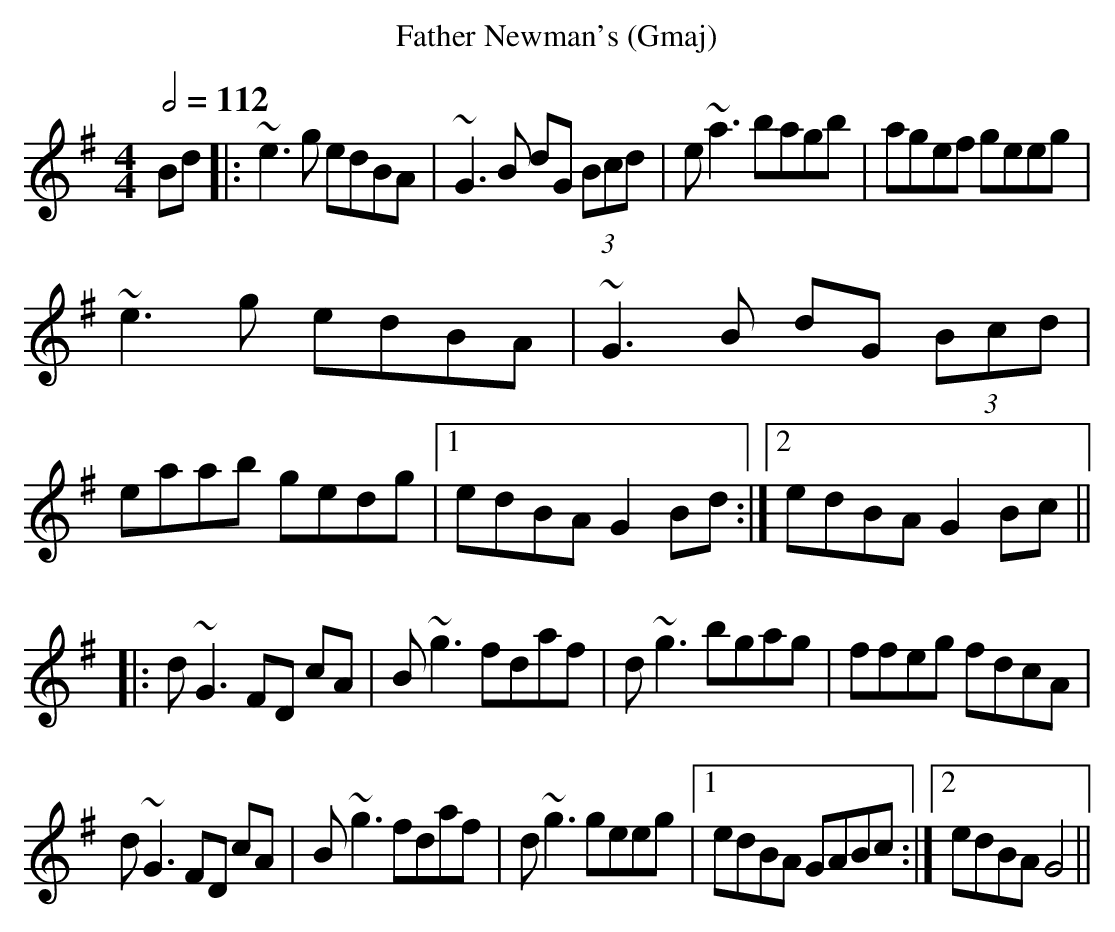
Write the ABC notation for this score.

X:1
T:Father Newman's (Gmaj)
Q:1/2=112
M:4/4
L:1/8
K:Gmaj
Bd|:~e3g edBA|~G3B dG (3Bcd|e~a3 bagb|agef geeg|
~e3g edBA|~G3B dG (3Bcd|eaab gedg|1edBA G2Bd:|2edBA G2Bc||
|:d~G3 FD cA|B~g3 fdaf|d~g3 bgag|ffeg fdcA|
d~G3 FD cA|B~g3 fdaf|d~g3 geeg|1edBA GABc:|2edBA G4||
